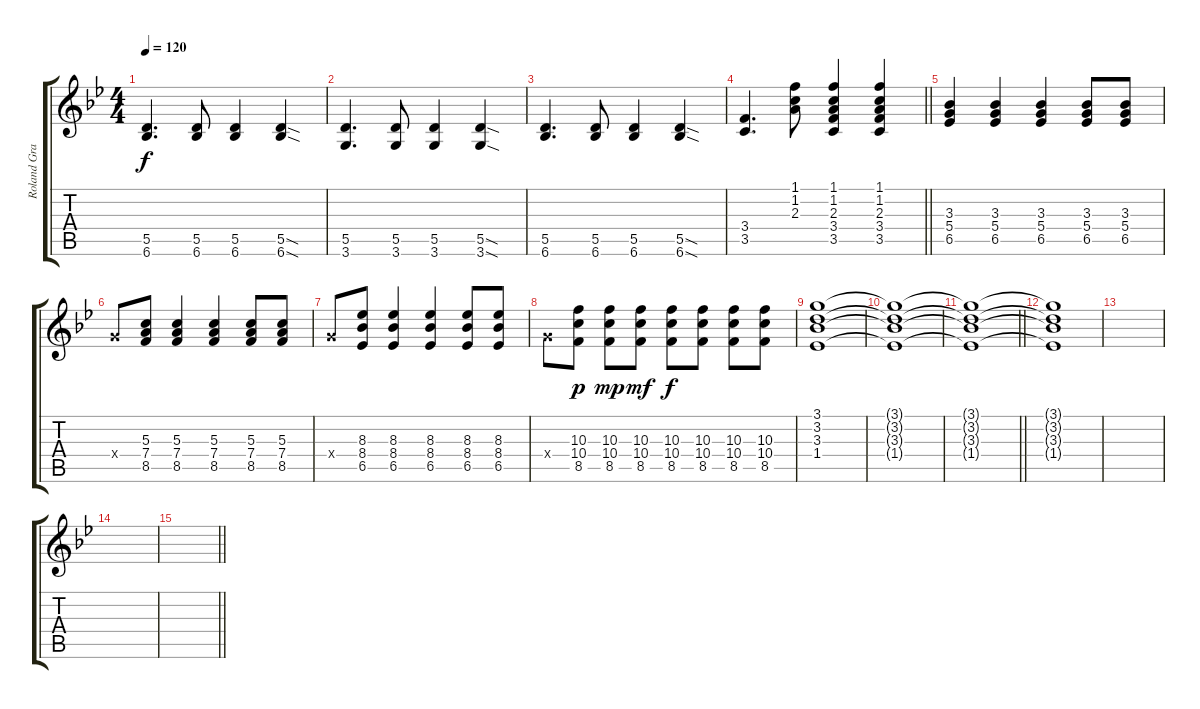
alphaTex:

\track ("Roland Grapow" "Roland Gra") {instrument distortionguitar}
\staff {score tabs}
\tuning (E4 B3 G3 D3 A2 E2) {hide}
\ts (4 4)
\tempo 120
\clef g2
\ks gminor
(5.5 6.6).4{d dy f} (5.5 6.6).8 (5.5 6.6).4 (5.5{sod} 6.6{sod}).4 |
(5.5 3.6).4{d} (5.5 3.6).8 (5.5 3.6).4 (5.5{sod} 3.6{sod}).4 |
(5.5 6.6).4{d} (5.5 6.6).8 (5.5 6.6).4 (5.5{sod} 6.6{sod}).4 |
\barLineRight lightlight
(3.4 3.5).4{d} (1.1 1.2 2.3).8 (1.1 1.2 2.3 3.4 3.5).4 (1.1 1.2 2.3 3.4 3.5).4 |
(3.3 5.4 6.5).4 (3.3 5.4 6.5).4 (3.3 5.4 6.5).4 (3.3 5.4 6.5).8 (3.3 5.4 6.5).8 |
5.4{x}.8 (5.3 7.4 8.5).8 (5.3 7.4 8.5).4 (5.3 7.4 8.5).4 (5.3 7.4 8.5).8 (5.3 7.4 8.5).8 |
5.4{x}.8 (8.3 8.4 6.5).8 (8.3 8.4 6.5).4 (8.3 8.4 6.5).4 (8.3 8.4 6.5).8 (8.3 8.4 6.5).8 |
5.4{x}.8 (10.3 10.4 8.5).8{dy p} (10.3 10.4 8.5).8{dy mp} (10.3 10.4 8.5).8{dy mf} (10.3 10.4 8.5).8{dy f} (10.3 10.4 8.5).8 (10.3 10.4 8.5).8 (10.3 10.4 8.5).8 |
(3.1 3.2 3.3 1.4).1 |
(3.1{t} 3.2{t} 3.3{t} 1.4{t}).1 |
\barLineRight lightlight
(3.1{t} 3.2{t} 3.3{t} 1.4{t}).1 |
(3.1{t} 3.2{t} 3.3{t} 1.4{t}).1 |
|
|
\barLineRight lightlight
